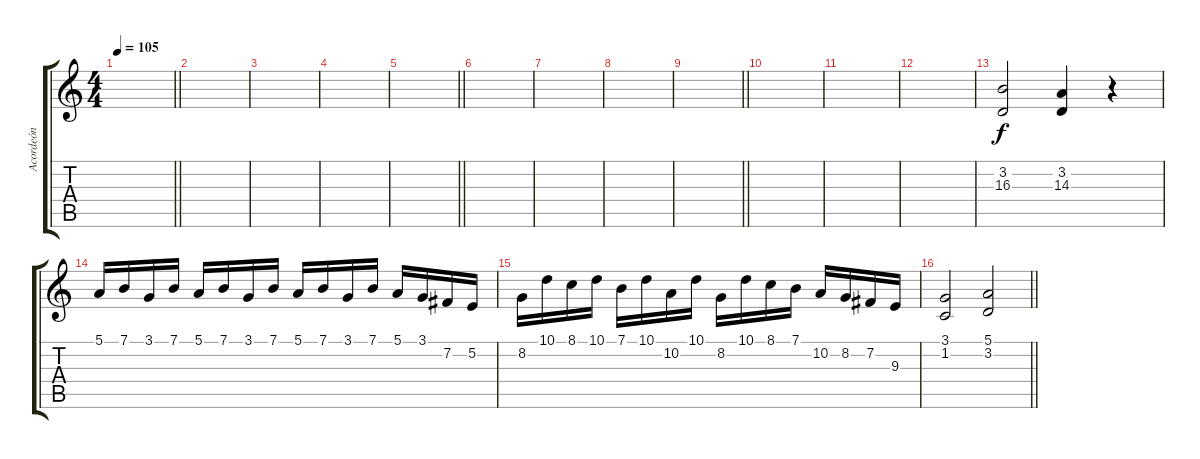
\track ("Acordeón" "Acordeón") {instrument accordion}
\staff {score tabs}
\tuning (E4 B3 G3 D3 A2 E2) {hide}
\ts (4 4)
\tempo 105
\clef g2
\barLineRight lightlight
\ks c
|
|
|
|
\barLineRight lightlight
|
|
|
|
\barLineRight lightlight
|
|
|
|
(3.2 16.3).2{dy f} (3.2 14.3).4 r.4 |
5.1.16 7.1.16 3.1.16 7.1.16 5.1.16 7.1.16 3.1.16 7.1.16 5.1.16 7.1.16 3.1.16 7.1.16 5.1.16 3.1.16 7.2.16 5.2.16 |
8.2.16 10.1.16 8.1.16 10.1.16 7.1.16 10.1.16 10.2.16 10.1.16 8.2.16 10.1.16 8.1.16 7.1.16 10.2.16 8.2.16 7.2.16 9.3.16 |
\barLineRight lightlight
(3.1 1.2).2 (5.1 3.2).2
